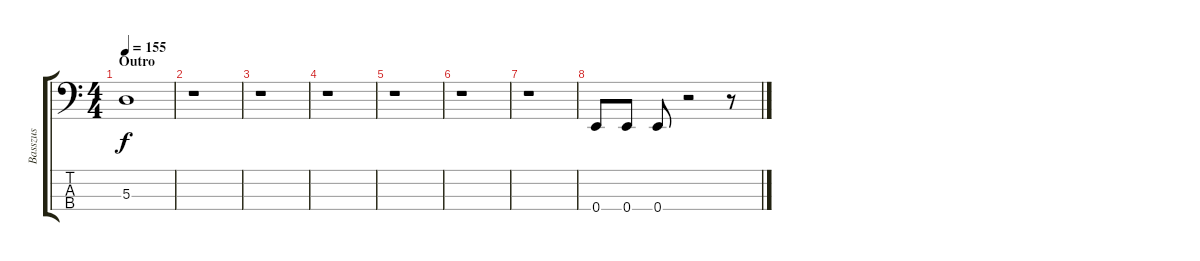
\track ("Basszus" "Basszus") {instrument electricbasspick}
\staff {score tabs}
\tuning (G2 D2 A1 E1) {hide}
\ts (4 4)
\section ("" "Outro")
\tempo 155
\clef f4
\ks c
5.3{t}.1{dy f} |
r.1 |
r.1 |
r.1 |
r.1 |
r.1 |
r.1 |
0.4.8 0.4.8 0.4.8 r.2 r.8
